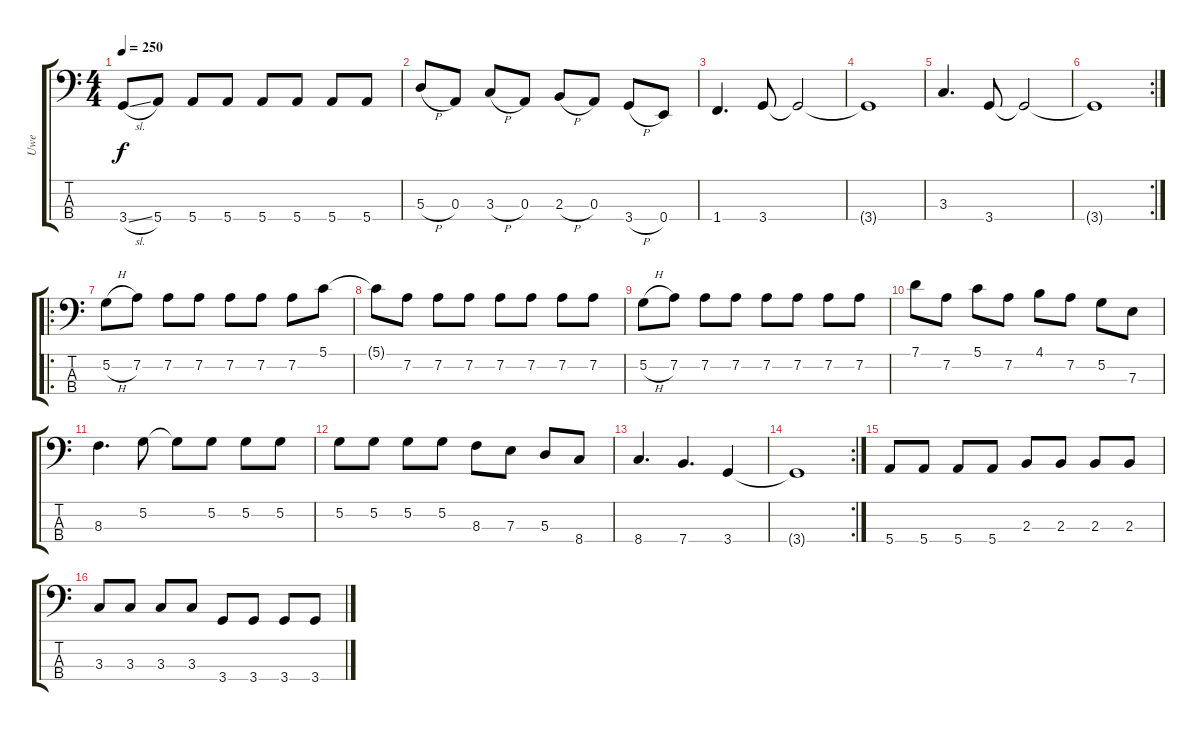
\track ("Uwe" "Uwe") {instrument electricbasspick}
\staff {score tabs}
\tuning (G2 D2 A1 E1) {hide}
\ts (4 4)
\tempo 250
\clef f4
\ks c
3.4{sl}.8{dy f} 5.4.8 5.4.8 5.4.8 5.4.8 5.4.8 5.4.8 5.4.8 |
5.3{h}.8 0.3.8 3.3{h}.8 0.3.8 2.3{h}.8 0.3.8 3.4{h}.8 0.4.8 |
1.4.4{d} 3.4.8 3.4{t}.2 |
3.4{t}.1 |
3.3.4{d} 3.4.8 3.4{t}.2 |
\rc 2
3.4{t}.1 |
\ro
5.2{h}.8 7.2.8 7.2.8 7.2.8 7.2.8 7.2.8 7.2.8 5.1.8 |
5.1{t}.8 7.2.8 7.2.8 7.2.8 7.2.8 7.2.8 7.2.8 7.2.8 |
5.2{h}.8 7.2.8 7.2.8 7.2.8 7.2.8 7.2.8 7.2.8 7.2.8 |
7.1.8 7.2.8 5.1.8 7.2.8 4.1.8 7.2.8 5.2.8 7.3.8 |
8.3.4{d} 5.2.8 5.2{t}.8 5.2.8 5.2.8 5.2.8 |
5.2.8 5.2.8 5.2.8 5.2.8 8.3.8 7.3.8 5.3.8 8.4.8 |
8.4.4{d} 7.4.4{d} 3.4.4 |
\rc 2
3.4{t}.1 |
5.4.8 5.4.8 5.4.8 5.4.8 2.3.8 2.3.8 2.3.8 2.3.8 |
3.3.8 3.3.8 3.3.8 3.3.8 3.4.8 3.4.8 3.4.8 3.4.8
